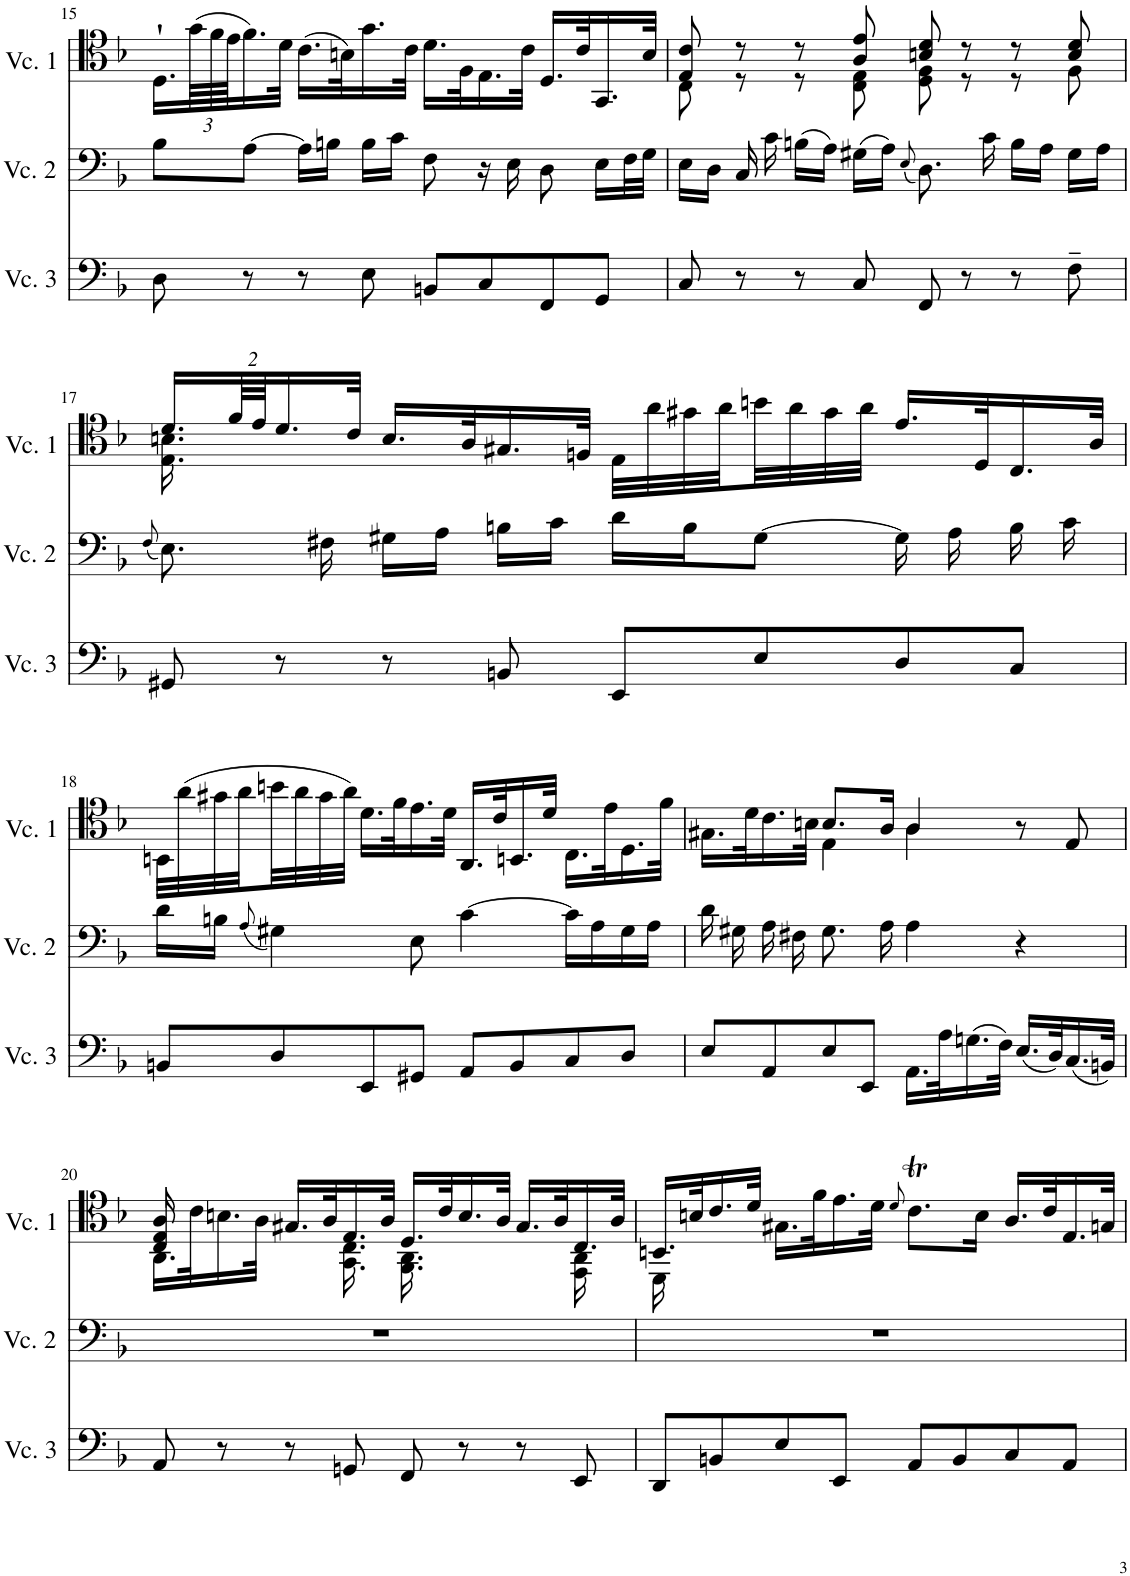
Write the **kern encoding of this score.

**kern	**kern	**kern
*part3	*part2	*part1
*staff3	*staff2	*staff1
*I"Cello 3	*I"Cello 2	*I"Cello 1
!!LO:PB:g=z
*clefF4	*clefF4	*clefC4
*k[b-]	*k[b-]	*k[b-]
*M4/4	*M4/4	*M4/4
*met(c)	*met(c)	*met(c)
=15	=15	=15
8D\	8B-\L	16.D`\LL
*	*	*Xbrackettup
.	.	(96g\LL
.	.	96f\
.	.	96e\JJ
8r	[8A\J	16.f\)
.	.	32d\JJk
8r	16A\LL]	(16.c\LL
.	16Bn\JJ	.
.	.	32Bn\K)
8E\	16B\LL	16.g\
.	16c\JJ	.
.	.	32c\JJk
8BBn/L	8F\	16.d\LL
.	.	32F\K
8C/	16r	16.E\
.	16E\	.
.	.	32c\JJk
8FF/	8D\	16.D/LL
.	.	32c/K
8GG/J	16E\LL	16.GG/
.	32F\L	.
.	32G\JJJ	32B/JJk
=16	=16	=16
*	*	*^
8C/	16E\LL	8E/ 8c/	8C\
.	16D\JJ	.	.
8r	16C/	8r	8r
.	16c\	.	.
8r	(16Bn\LL	8r	8r
.	16A\JJ)	.	.
8C/	(16G#X\LL	8A/ 8e/	8C\ 8E\
.	16A\JJ)	.	.
.	(8qE/	.	.
8FF/	8.D\)	8Bn/ 8d/	8D\ 8F\
8r	.	8r	8r
.	16c\	.	.
8r	16B\LL	8r	8r
.	16A\JJ	.	.
8F~\	16G#\LL	8B/ 8d/	8F\
.	16A\JJ	.	.
!!LO:LB:g=z	!!
=17	=17	=17	=17
.	(8qF/	.	.
8GG#X/	8.E\)	16.d/LL	16.E\ 16.Bn\
.	.	64f/LL	2ryy
.	.	64e/JJ	.
8r	.	16.d/	.
.	16F#X\	.	.
.	.	32c/JJk	.
8r	16G#X\LL	16.B/LL	.
.	16A\JJ	.	.
.	.	32A/K	.
8BBn/	16Bn\LL	16.G#X/	.
.	16c\JJ	.	.
.	.	32Fn/JJk	.
8EE/L	16d\LL	32E\LLL	.
.	.	32a\	.
.	16B\J	32g#X\	.
.	.	32a\	4ryy
8E/	[8G#\J	32bn\	.
.	.	32a\	.
.	.	32g#\	.
.	.	32a\JJJ	.
8D/	16G#\]	16.e/LL	.
.	16A\	.	.
.	.	32D/K	8ryy
8C/J	16B\	16.C/	.
.	16c\	.	.
.	.	32A/JJk	32ryy
*	*	*v	*v
!!LO:LB:g=z
=18	=18	=18
8BBn/L	16d\LL	32BBn\LLL
.	.	(32a\
.	16Bn\JJ	32g#X\
.	.	32a\
.	(8qA/	.
8D/	4G#X\)	32bn\
.	.	32a\
.	.	32g#\
.	.	32a\JJJ)
8EE/	.	16.d\LL
.	.	32f\K
8GG#X/J	8E\	16.e\
.	.	32d\JJk
8AA/L	[4c\	16.AA/LL
.	.	32c/K
8BB/	.	16.BBn/
.	.	32d/JJk
8C/	16c\LL]	16.C\LL
.	16A\	.
.	.	32e\K
8D/J	16G#\	16.D\
.	16A\JJ	.
.	.	32f\JJk
=19	=19	=19
*	*	*^
8E/L	16d\	16.G#X\LL	4ryy
.	16G#X\	.	.
.	.	32d\K	.
8AA/	16A\	16.c\	.
.	16F#X\	.	.
.	.	32Bn\JJk	.
8E/	8.G#\	8.B/L	4E\
8EE/J	.	.	.
.	16A\	16A/Jk	.
16.AA\LL	4A\	4A/	4A\
32A\K	.	.	.
(16.Gn\	.	.	.
32F\JJk)	.	.	.
(16.E/LL	4r	8r	4ryy
32D/K)	.	.	.
(16.C/	.	8E/	.
32BBn/JJk)	.	.	.
!!LO:LB:g=z	!!
=20	=20	=20	=20
8AA/	1r	16.AA\LL	16C/ 16E/ 16A/
.	.	.	16ryy
.	.	32c\K	.
*	*	*v	*v
8r	.	16.Bn\
.	.	32A\JJk
8r	.	16.G#X/LL
.	.	32A/K
*	*	*^
8GGn/	.	16.E/	16.GG\ 16.C\
.	.	32A/JJk	32ryy
8FF/	.	16.D/LL	16.FF\ 16.AA\
.	.	32c/K	32ryy
*	*	*v	*v
8r	.	16.B/
.	.	32A/JJk
8r	.	16.G#/LL
.	.	32A/K
*	*	*^
8EE/	.	16.C/	16EE\ 16AA\
.	.	.	16ryy
.	.	32A/JJk	.
=21	=21	=21	=21
8DD/L	1r	16.BBn/LL	16DD\
.	.	.	2...ryy
.	.	32Bn/K	.
8BBn/	.	16.c/	.
.	.	32d/JJk	.
8E/	.	16.G#X\LL	.
.	.	32f\K	.
8EE/J	.	16.e\	.
.	.	32d\JJk	.
.	.	8qd/	.
8AA/L	.	8.cT\L	.
8BB/	.	.	.
.	.	16B\Jk	.
8C/	.	16.A/LL	.
.	.	32c/K	.
8AA/J	.	16.E/	.
.	.	32Gn/JJk	.
*	*	*v	*v
=	=	=
*-	*-	*-
